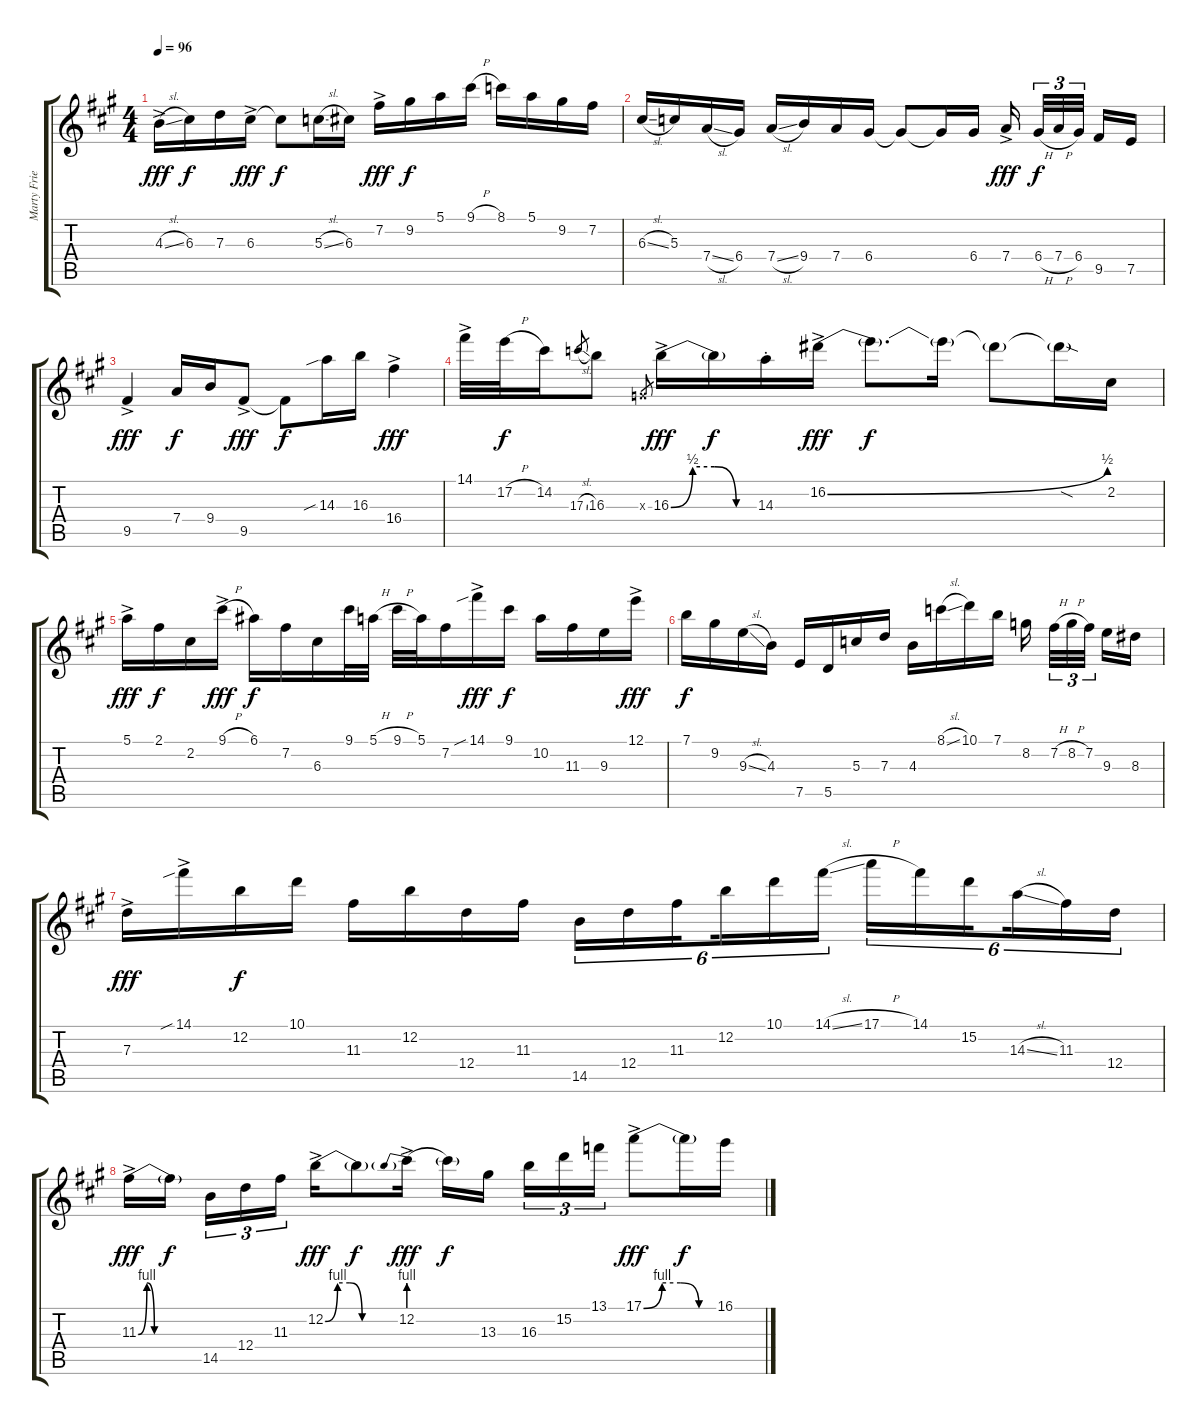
\track ("Marty Friedman" "Marty Frie") {instrument distortionguitar}
\staff {score tabs}
\tuning (E4 B3 G3 D3 A2 E2) {hide}
\ts (4 4)
\tempo 96
\clef g2
\ks f#minor
4.3{sl ac}.16{dy fff} 6.3.16{dy f} 7.3.16 6.3{ac}.16{dy fff} 6.3{t}.8{dy f} 5.3{sl}.16 6.3.16 7.2{ac}.16{dy fff} 9.2.16{dy f} 5.1.16 9.1{h}.16 8.1.16 5.1.16 9.2.16 7.2.16 |
6.3{sl}.16 5.3.16 7.4{sl}.16 6.4.16 7.4{sl}.16 9.4.16 7.4.16 6.4.16 6.4{t}.8 6.4{t}.16 6.4.16 7.4{ac}.16{dy fff beam splitsecondary} 6.4{h}.32{tu (3 2) dy f} 7.4{h}.32{tu (3 2)} 6.4.32{tu (3 2) beam splitsecondary} 9.5.16 7.5.16 |
9.5{ac}.4{dy fff} 7.4.16{dy f} 9.4.16 9.5{ac}.8{dy fff} 9.5{t}.8{dy f} 14.3{sib}.16 16.3.16 16.4{ac}.4{dy fff} |
14.1{ac}.32 17.2{h}.32{dy f} 14.2.16 17.3{sl}.8{gr} 16.3.8 0.3{x}.8{gr} 16.3{be (custom 0 0 15 2 30 2 45 0 60 0) ac}.16{dy fff} 16.3{t}.16{dy f} 14.3{st}.16 16.2{be (bend 0 0 60 2) ac}.16{dy fff} 16.2{t}.8{d dy f} 16.2{t}.16 16.2{t}.8 16.2{sod t}.16 2.2.16 |
5.1{ac}.16{dy fff} 2.1.16{dy f} 2.2.16 9.1{h ac}.16{dy fff} 6.1.16{dy f} 7.2.16 6.3.16 9.1.32 5.1{h}.32 9.1{h}.32 5.1.32 7.2.16 14.1{sib ac}.16{dy fff} 9.1.16{dy f} 10.2.16 11.3.16 9.3.16 12.1{ac}.16{dy fff} |
7.1.16{dy f} 9.2.16 9.3{sl}.16 4.3.16 7.5.16 5.5.16 5.3.16 7.3.16 4.3.16 8.1{sl}.16 10.1.16 7.1.16 8.2.16{beam splitsecondary} 7.2{h}.32{tu (3 2)} 8.2{h}.32{tu (3 2)} 7.2.32{tu (3 2) beam splitsecondary} 9.3.16 8.3.16 |
7.3{ac}.16{dy fff} 14.1{sib ac}.16 12.2.16{dy f} 10.1.16 11.3.16 12.2.16 12.4.16 11.3.16 14.5.16{tu (6 4)} 12.4.16{tu (6 4)} 11.3.16{tu (6 4) beam splitsecondary} 12.2.16{tu (6 4)} 10.1.16{tu (6 4)} 14.1{sl}.16{tu (6 4)} 17.1{h}.16{tu (6 4)} 14.1.16{tu (6 4)} 15.2.16{tu (6 4) beam splitsecondary} 14.3{sl}.16{tu (6 4)} 11.3.16{tu (6 4)} 12.4.16{tu (6 4)} |
11.3{be (custom 0 0 8 4 15 0 60 0) ac}.16{dy fff} 11.3{t}.16{dy f beam splitsecondary} 14.5.16{tu (3 2)} 12.4.16{tu (3 2)} 11.3.16{tu (3 2)} 12.2{be (custom 0 0 10 4 20 4 30 0 60 0) ac}.16{dy fff} 12.2{t}.8{dy f} 12.2{be (prebend 0 4 60 4) ac}.16{dy fff} 12.2{t}.16{dy f} 13.3.16{beam splitsecondary} 16.3.16{tu (3 2)} 15.2.16{tu (3 2)} 13.1.16{tu (3 2)} 17.1{be (custom 0 0 15 4 30 4 45 0 60 0) ac}.8{dy fff} 17.1{t}.16{dy f} 16.1.16
